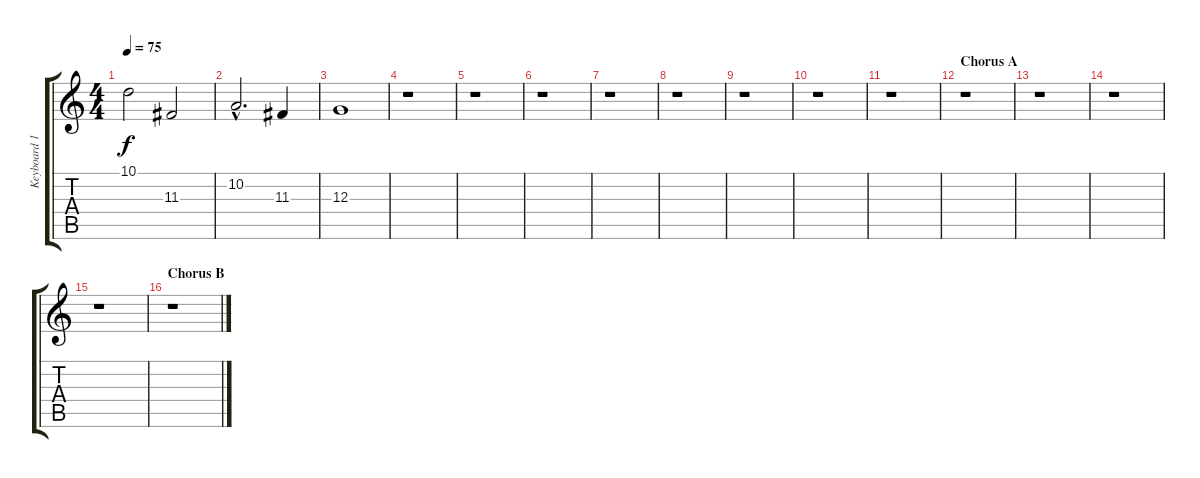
\track ("Keyboard 1 (violin)" "Keyboard 1") {instrument fx8scifi}
\staff {score tabs}
\tuning (E4 B3 G3 D3 A2 E2) {hide}
\ts (4 4)
\tempo 75
\clef g2
\ks c
10.1.2{dy f} 11.3.2 |
10.2{hac}.2{d} 11.3.4 |
12.3.1 |
r.1 |
r.1 |
r.1 |
r.1 |
r.1 |
r.1 |
r.1 |
r.1 |
\section ("" "Chorus A")
r.1 |
r.1 |
r.1 |
r.1 |
\section ("" "Chorus B")
r.1
